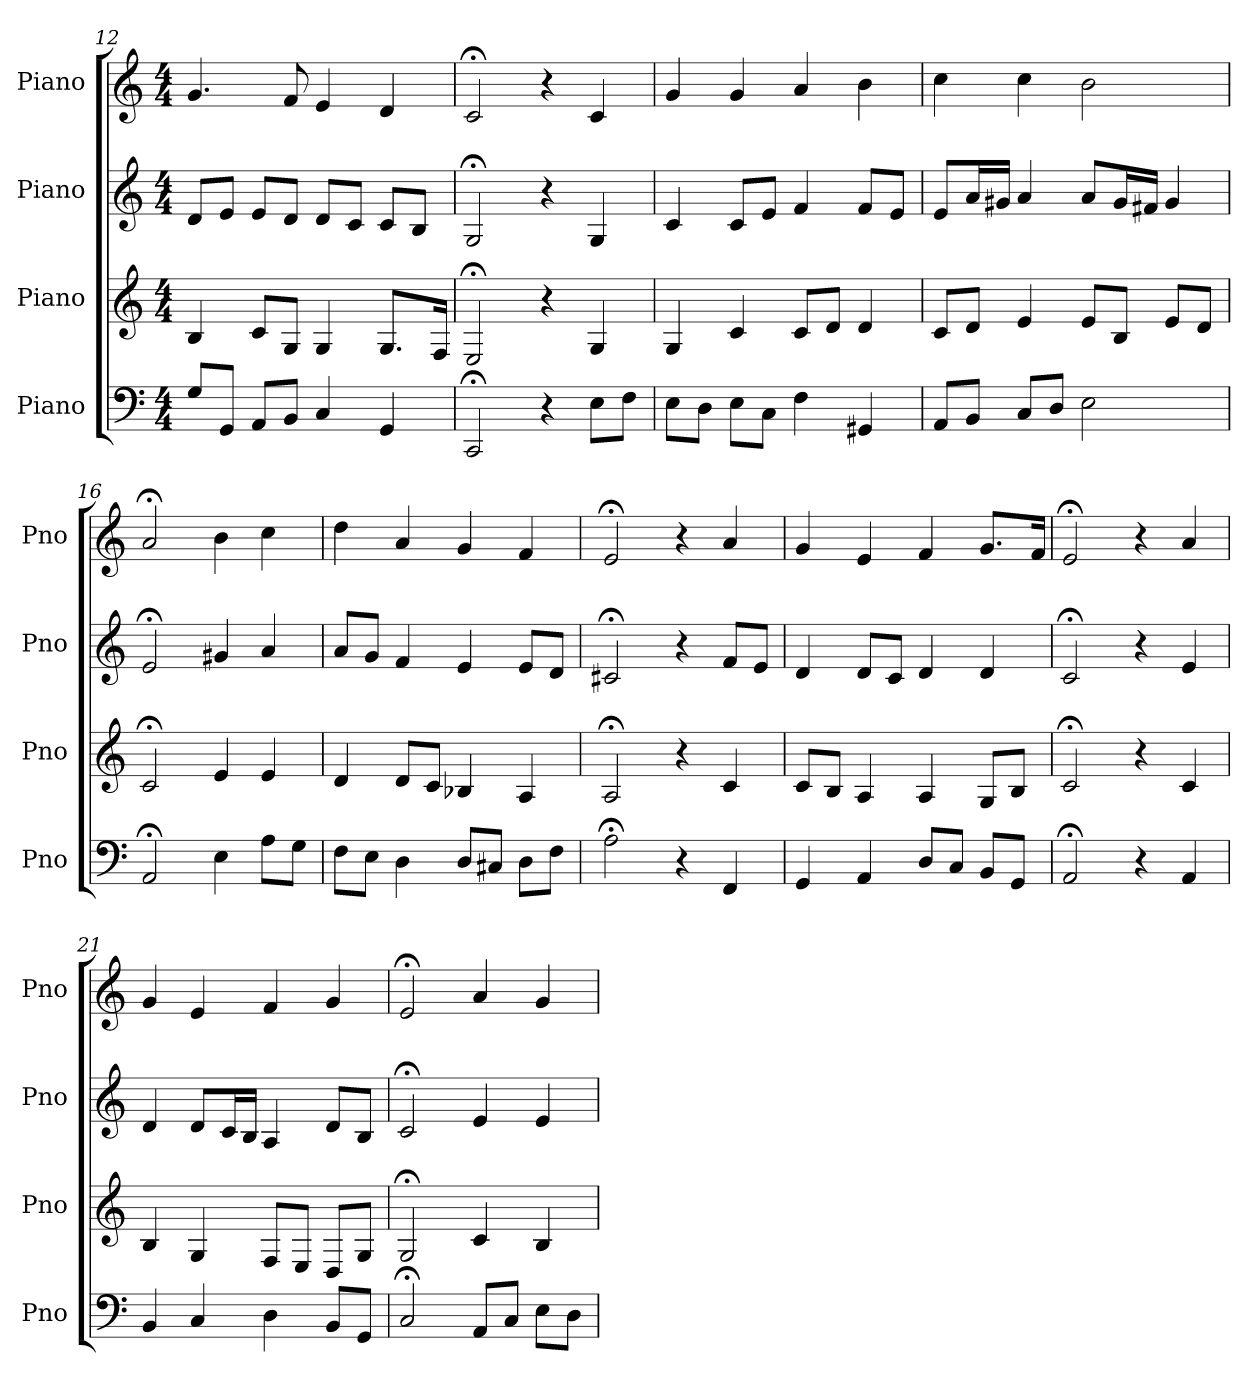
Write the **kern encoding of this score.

**kern	**kern	**kern	**kern
*part4	*part3	*part2	*part1
*staff4	*staff3	*staff2	*staff1
*I"Piano	*I"Piano	*I"Piano	*I"Piano
*I'Pno	*I'Pno	*I'Pno	*I'Pno
*clefF4	*clefG2	*clefG2	*clefG2
*k[]	*k[]	*k[]	*k[]
*M4/4	*M4/4	*M4/4	*M4/4
=12	=12	=12	=12
8G/L	4B/	8d/L	4.g/
8GG/J	.	8e/J	.
8AA/L	8c/L	8e/L	.
8BB/J	8G/J	8d/J	8f/
4C/	4G/	8d/L	4e/
.	.	8c/J	.
4GG/	8.G/L	8c/L	4d/
.	.	8B/J	.
.	16F/Jk	.	.
=13	=13	=13	=13
2CC;</	2E;</	2G;</	2c;</
4r	4r	4r	4r
8E\L	4G/	4G/	4c/
8F\J	.	.	.
=14	=14	=14	=14
8E\L	4G/	4c/	4g/
8D\J	.	.	.
8E\L	4c/	8c/L	4g/
8C\J	.	8e/J	.
4F\	8c/L	4f/	4a/
.	8d/J	.	.
4GG#X/	4d/	8f/L	4b\
.	.	8e/J	.
=15	=15	=15	=15
8AA/L	8c/L	8e/L	4cc\
8BB/J	8d/J	16a/L	.
.	.	16g#X/JJ	.
8C/L	4e/	4a/	4cc\
8D/J	.	.	.
2E\	8e/L	8a/L	2b\
.	8B/J	16g#/L	.
.	.	16f#X/JJ	.
.	8e/L	4g#/	.
.	8d/J	.	.
=16	=16	=16	=16
2AA;</	2c;</	2e;</	2a;</
4E\	4e/	4g#X/	4b\
8A\L	4e/	4a/	4cc\
8G\J	.	.	.
=17	=17	=17	=17
8F\L	4d/	8a/L	4dd\
8E\J	.	8g/J	.
4D\	8d/L	4f/	4a/
.	8c/J	.	.
8D/L	4B-X/	4e/	4g/
8C#X/J	.	.	.
8D\L	4A/	8e/L	4f/
8F\J	.	8d/J	.
=18	=18	=18	=18
2A;<\	2A;</	2c#X;</	2e;</
4r	4r	4r	4r
4FF/	4c/	8f/L	4a/
.	.	8e/J	.
=19	=19	=19	=19
4GG/	8c/L	4d/	4g/
.	8B/J	.	.
4AA/	4A/	8d/L	4e/
.	.	8c/J	.
8D/L	4A/	4d/	4f/
8C/J	.	.	.
8BB/L	8G/L	4d/	8.g/L
8GG/J	8B/J	.	.
.	.	.	16f/Jk
=20	=20	=20	=20
2AA;</	2c;</	2c;</	2e;</
4r	4r	4r	4r
4AA/	4c/	4e/	4a/
=21	=21	=21	=21
4BB/	4B/	4d/	4g/
4C/	4G/	8d/L	4e/
.	.	16c/L	.
.	.	16B/JJ	.
4D\	8F/L	4A/	4f/
.	8E/J	.	.
8BB/L	8D/L	8d/L	4g/
8GG/J	8G/J	8B/J	.
=22	=22	=22	=22
2C;</	2G;</	2c;</	2e;</
8AA/L	4c/	4e/	4a/
8C/J	.	.	.
8E\L	4B/	4e/	4g/
8D\J	.	.	.
=	=	=	=
*-	*-	*-	*-
